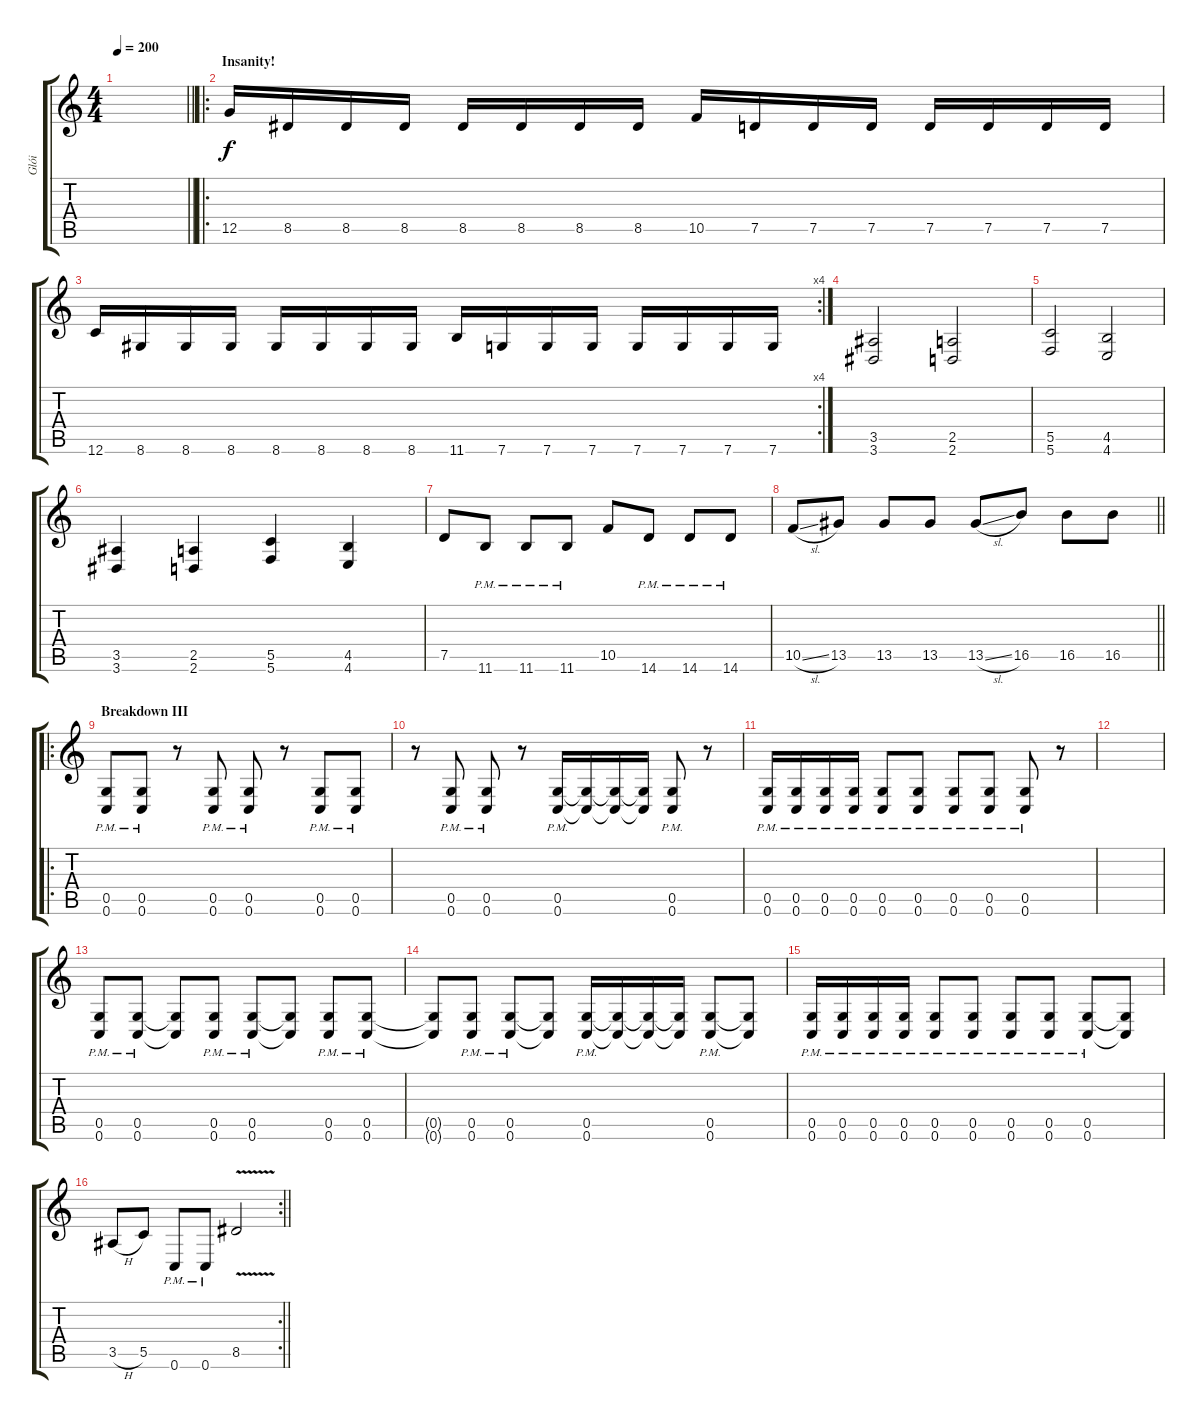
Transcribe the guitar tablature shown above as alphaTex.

\track ("Glói" "Glói") {instrument distortionguitar}
\staff {score tabs}
\tuning (D4 A3 F3 C3 G2 C2) {hide}
\ts (4 4)
\tempo 200
\clef g2
\barLineRight lightlight
\ks c
|
\ro
\section ("" "Insanity!")
12.5.16{instrument distortionguitar} 8.5.16 8.5.16 8.5.16 8.5.16 8.5.16 8.5.16 8.5.16 10.5.16 7.5.16 7.5.16 7.5.16 7.5.16 7.5.16 7.5.16 7.5.16 |
\rc 4
12.6.16 8.6.16 8.6.16 8.6.16 8.6.16 8.6.16 8.6.16 8.6.16 11.6.16 7.6.16 7.6.16 7.6.16 7.6.16 7.6.16 7.6.16 7.6.16 |
(3.5 3.6).2 (2.5 2.6).2 |
(5.5 5.6).2 (4.5 4.6).2 |
(3.5 3.6).4 (2.5 2.6).4 (5.5 5.6).4 (4.5 4.6).4 |
7.5.8 11.6{pm}.8 11.6{pm}.8 11.6{pm}.8 10.5.8 14.6{pm}.8 14.6{pm}.8 14.6{pm}.8 |
\barLineRight lightlight
10.5{sl}.8 13.5.8 13.5.8 13.5.8 13.5{sl}.8 16.5.8 16.5.8 16.5.8 |
\ro
\section ("" "Breakdown III")
(0.5{pm} 0.6{pm}).8{instrument distortionguitar} (0.5{pm} 0.6{pm}).8 r.8 (0.5{pm} 0.6{pm}).8 (0.5{pm} 0.6{pm}).8 r.8 (0.5{pm} 0.6{pm}).8 (0.5{pm} 0.6{pm}).8 |
r.8 (0.5{pm} 0.6{pm}).8 (0.5{pm} 0.6{pm}).8 r.8 (0.5{pm} 0.6{pm}).16 (0.5{t} 0.6{t}).16 (0.5{t} 0.6{t}).16 (0.5{t} 0.6{t}).16 (0.5{pm} 0.6{pm}).8 r.8 |
(0.5{pm} 0.6{pm}).16 (0.5{pm} 0.6{pm}).16 (0.5{pm} 0.6{pm}).16 (0.5{pm} 0.6{pm}).16 (0.5{pm} 0.6{pm}).8 (0.5{pm} 0.6{pm}).8 (0.5{pm} 0.6{pm}).8 (0.5{pm} 0.6{pm}).8 (0.5{pm} 0.6{pm}).8 r.8 |
|
(0.5{pm} 0.6{pm}).8{instrument distortionguitar} (0.5{pm} 0.6{pm}).8 (0.5{t} 0.6{t}).8 (0.5{pm} 0.6{pm}).8 (0.5{pm} 0.6{pm}).8 (0.5{t} 0.6{t}).8 (0.5{pm} 0.6{pm}).8 (0.5{pm} 0.6{pm}).8 |
(0.5{t} 0.6{t}).8 (0.5{pm} 0.6{pm}).8 (0.5{pm} 0.6{pm}).8 (0.5{t} 0.6{t}).8 (0.5{pm} 0.6{pm}).16 (0.5{t} 0.6{t}).16 (0.5{t} 0.6{t}).16 (0.5{t} 0.6{t}).16 (0.5{pm} 0.6{pm}).8 (0.5{t} 0.6{t}).8 |
(0.5{pm} 0.6{pm}).16 (0.5{pm} 0.6{pm}).16 (0.5{pm} 0.6{pm}).16 (0.5{pm} 0.6{pm}).16 (0.5{pm} 0.6{pm}).8 (0.5{pm} 0.6{pm}).8 (0.5{pm} 0.6{pm}).8 (0.5{pm} 0.6{pm}).8 (0.5{pm} 0.6{pm}).8 (0.5{t} 0.6{t}).8 |
\rc 2
\barLineRight lightlight
3.5{h}.8 5.5.8 0.6{pm}.8 0.6{pm}.8 8.5{v}.2{instrument guitarharmonics}
